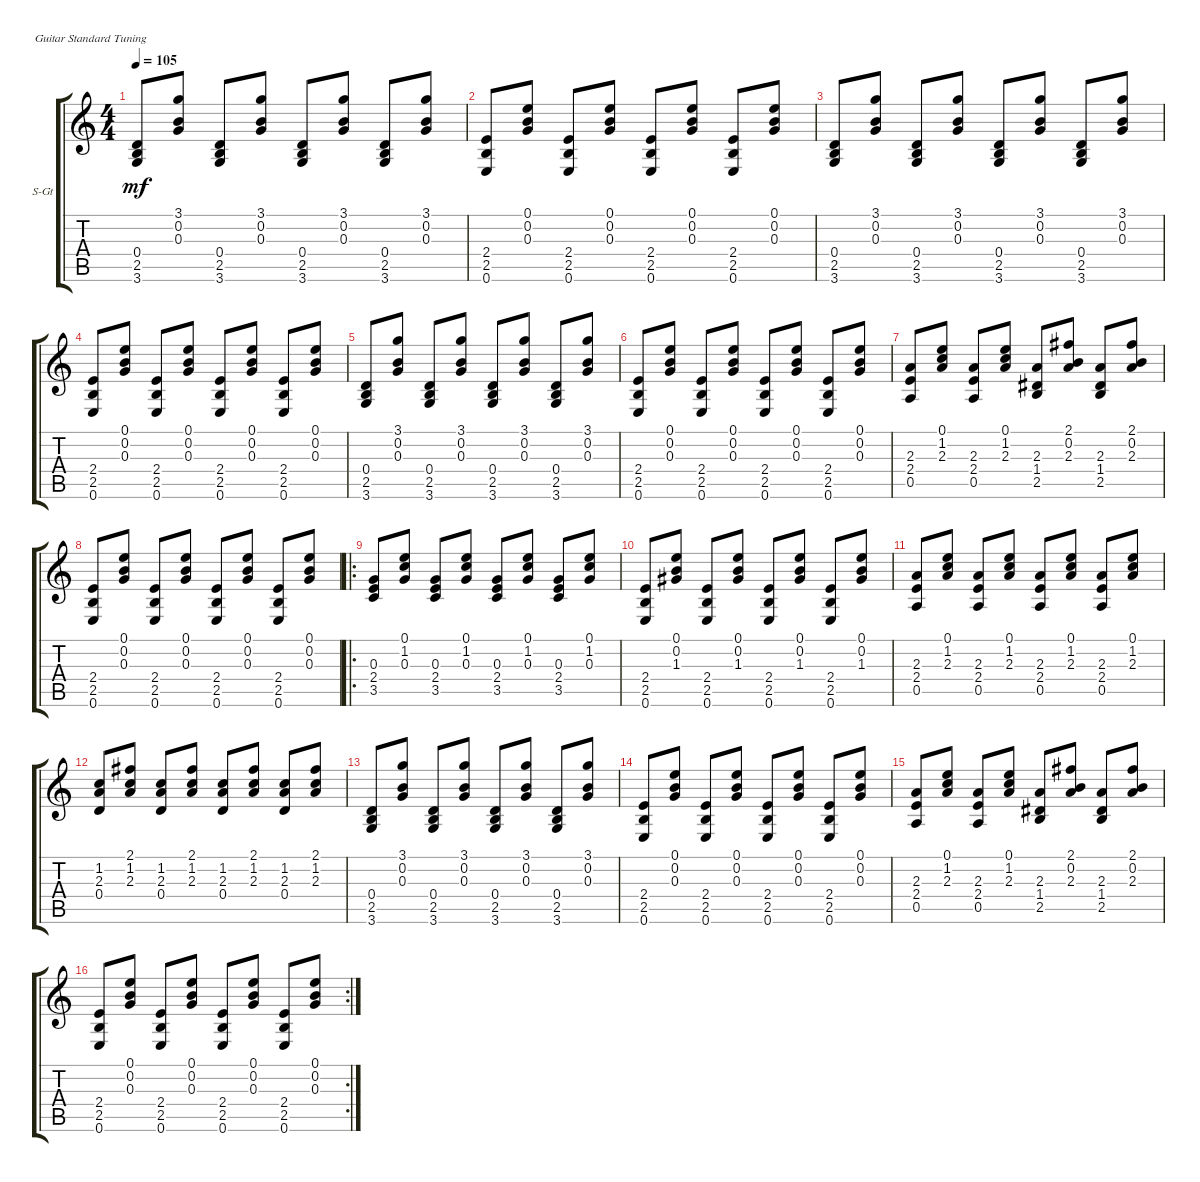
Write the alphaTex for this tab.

\defaultSystemsLayout 4
\bracketExtendMode groupsimilarinstruments
\firstSystemTrackNameOrientation horizontal
\otherSystemsTrackNameOrientation horizontal
\track ("Steel Guitar" "S-Gt") {instrument acousticguitarsteel}
\staff {score tabs}
\tuning (E4 B3 G3 D3 A2 E2)
\ts (4 4)
\tempo 105
\clef g2
\ks c
(3.6 2.5 0.4).8{dy mf} (3.1 0.2 0.3).8 (3.6 2.5 0.4).8 (3.1 0.2 0.3).8 (3.6 2.5 0.4).8 (3.1 0.2 0.3).8 (3.6 2.5 0.4).8 (3.1 0.2 0.3).8 |
(0.6 2.5 2.4).8 (0.3 0.2 0.1).8 (0.6 2.5 2.4).8 (0.3 0.2 0.1).8 (0.6 2.5 2.4).8 (0.3 0.2 0.1).8 (0.6 2.5 2.4).8 (0.3 0.2 0.1).8 |
(3.6 2.5 0.4).8 (3.1 0.2 0.3).8 (3.6 2.5 0.4).8 (3.1 0.2 0.3).8 (3.6 2.5 0.4).8 (3.1 0.2 0.3).8 (3.6 2.5 0.4).8 (3.1 0.2 0.3).8 |
(0.6 2.5 2.4).8 (0.3 0.2 0.1).8 (0.6 2.5 2.4).8 (0.3 0.2 0.1).8 (0.6 2.5 2.4).8 (0.3 0.2 0.1).8 (0.6 2.5 2.4).8 (0.3 0.2 0.1).8 |
(3.6 2.5 0.4).8 (3.1 0.2 0.3).8 (3.6 2.5 0.4).8 (3.1 0.2 0.3).8 (3.6 2.5 0.4).8 (3.1 0.2 0.3).8 (3.6 2.5 0.4).8 (3.1 0.2 0.3).8 |
(0.6 2.5 2.4).8 (0.3 0.2 0.1).8 (0.6 2.5 2.4).8 (0.3 0.2 0.1).8 (0.6 2.5 2.4).8 (0.3 0.2 0.1).8 (0.6 2.5 2.4).8 (0.3 0.2 0.1).8 |
(0.5 2.4 2.3).8 (2.3 1.2 0.1).8 (0.5 2.4 2.3).8 (2.3 1.2 0.1).8 (2.5 1.4 2.3).8 (2.3 2.1 0.2).8 (2.5 1.4 2.3).8 (2.3 2.1 0.2).8 |
(0.6 2.5 2.4).8 (0.3 0.2 0.1).8 (0.6 2.5 2.4).8 (0.3 0.2 0.1).8 (0.6 2.5 2.4).8 (0.3 0.2 0.1).8 (0.6 2.5 2.4).8 (0.3 0.2 0.1).8 |
\ro
(3.5 2.4 0.3).8 (0.3 1.2 0.1).8 (3.5 2.4 0.3).8 (0.3 1.2 0.1).8 (3.5 2.4 0.3).8 (0.3 1.2 0.1).8 (3.5 2.4 0.3).8 (0.3 1.2 0.1).8 |
(0.6 2.5 2.4).8 (1.3 0.2 0.1).8 (0.6 2.5 2.4).8 (1.3 0.2 0.1).8 (0.6 2.5 2.4).8 (1.3 0.2 0.1).8 (0.6 2.5 2.4).8 (1.3 0.2 0.1).8 |
(0.5 2.4 2.3).8 (2.3 1.2 0.1).8 (0.5 2.4 2.3).8 (2.3 1.2 0.1).8 (0.5 2.4 2.3).8 (2.3 1.2 0.1).8 (0.5 2.4 2.3).8 (2.3 1.2 0.1).8 |
(0.4 2.3 1.2).8 (1.2 2.1 2.3).8 (0.4 2.3 1.2).8 (1.2 2.1 2.3).8 (0.4 2.3 1.2).8 (1.2 2.1 2.3).8 (0.4 2.3 1.2).8 (1.2 2.1 2.3).8 |
(3.6 2.5 0.4).8 (3.1 0.2 0.3).8 (3.6 2.5 0.4).8 (3.1 0.2 0.3).8 (3.6 2.5 0.4).8 (3.1 0.2 0.3).8 (3.6 2.5 0.4).8 (3.1 0.2 0.3).8 |
(0.6 2.5 2.4).8 (0.3 0.2 0.1).8 (0.6 2.5 2.4).8 (0.3 0.2 0.1).8 (0.6 2.5 2.4).8 (0.3 0.2 0.1).8 (0.6 2.5 2.4).8 (0.3 0.2 0.1).8 |
(0.5 2.4 2.3).8 (2.3 1.2 0.1).8 (0.5 2.4 2.3).8 (2.3 1.2 0.1).8 (2.5 1.4 2.3).8 (2.3 2.1 0.2).8 (2.5 1.4 2.3).8 (2.3 2.1 0.2).8 |
\rc 2
(0.6 2.5 2.4).8 (0.3 0.2 0.1).8 (0.6 2.5 2.4).8 (0.3 0.2 0.1).8 (0.6 2.5 2.4).8 (0.3 0.2 0.1).8 (0.6 2.5 2.4).8 (0.3 0.2 0.1).8
